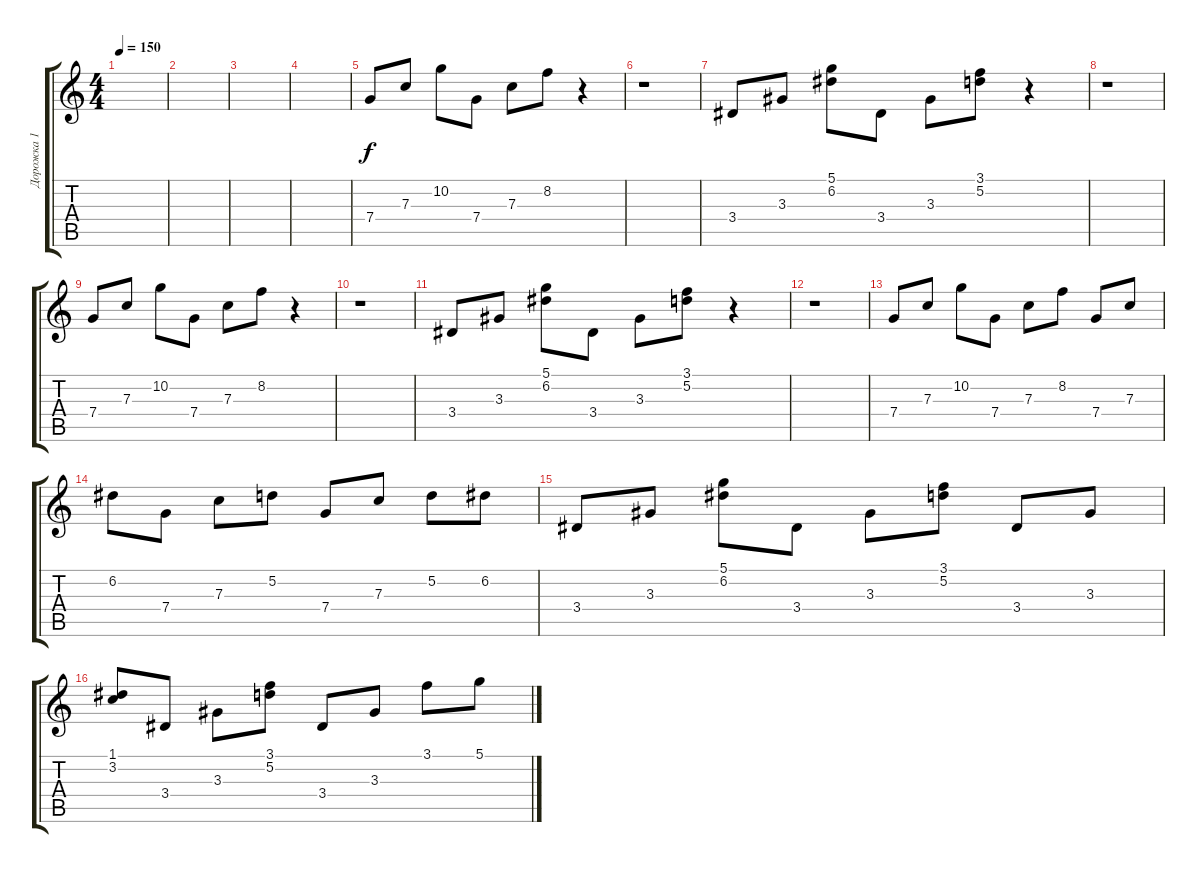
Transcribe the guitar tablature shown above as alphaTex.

\track ("Дорожка 1" "Дорожка 1") {instrument distortionguitar}
\staff {score tabs}
\tuning (D4 A3 F3 C3 G2 D2) {hide}
\ts (4 4)
\tempo 150
\clef g2
\ks c
|
|
|
|
7.4.8 7.3.8 10.2.8 7.4.8 7.3.8 8.2.8 r.4 |
r.1 |
3.4.8 3.3.8 (5.1 6.2).8 3.4.8 3.3.8 (3.1 5.2).8 r.4 |
r.1 |
7.4.8 7.3.8 10.2.8 7.4.8 7.3.8 8.2.8 r.4 |
r.1 |
3.4.8 3.3.8 (5.1 6.2).8 3.4.8 3.3.8 (3.1 5.2).8 r.4 |
r.1 |
7.4.8 7.3.8 10.2.8 7.4.8 7.3.8 8.2.8 7.4.8 7.3.8 |
6.2.8 7.4.8 7.3.8 5.2.8 7.4.8 7.3.8 5.2.8 6.2.8 |
3.4.8 3.3.8 (5.1 6.2).8 3.4.8 3.3.8 (3.1 5.2).8 3.4.8 3.3.8 |
(1.1 3.2).8 3.4.8 3.3.8 (3.1 5.2).8 3.4.8 3.3.8 3.1.8 5.1.8
